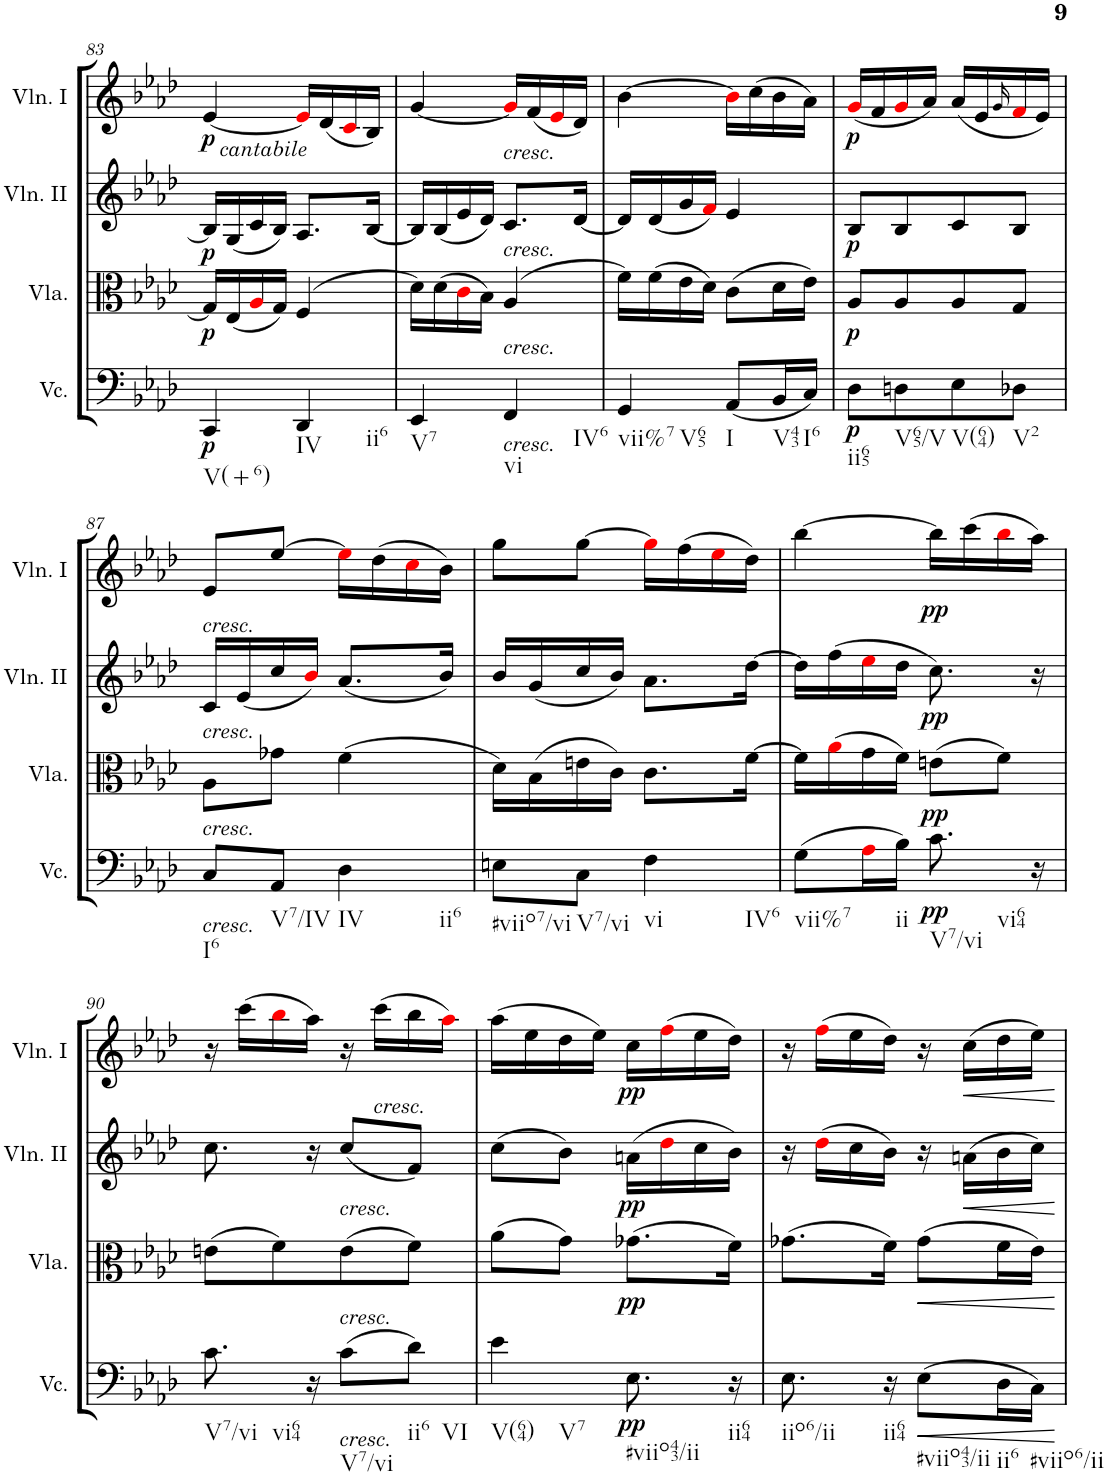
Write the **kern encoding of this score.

**kern	**dynam	**kern	**dynam	**kern	**dynam	**kern	**dynam
*part4	*part4	*part3	*part3	*part2	*part2	*part1	*part1
*staff4	*staff4	*staff3	*staff3	*staff2	*staff2	*staff1	*staff1
*I"Violoncello	*	*I"Viola	*	*I"Violino II	*	*I"Violino I	*
*I'Vc.	*	*I'Vla.	*	*I'Vln. II	*	*I'Vln. I	*
!!LO:PB:g=z
*clefF4	*	*clefC3	*	*clefG2	*	*clefG2	*
*k[b-e-a-d-]	*	*k[b-e-a-d-]	*	*k[b-e-a-d-]	*	*k[b-e-a-d-]	*
*M2/4	*	*M2/4	*	*M2/4	*	*M2/4	*
=83	=83	=83	=83	=83	=83	=83	=83
!	!	!	!	!	!	!LO:TX:b:i:t=cantabile	!
!LO:TX:b:t=V(+6)	!	!	!	!	!	!	!
!	!LO:DY:b	!	!LO:DY:b	!	!LO:DY:b	!	!LO:DY:b
4CC/	p	16G/LL]	p	16B-/LL]	p	[4e-/	p
.	.	(16E-/	.	(16G/	.	.	.
.	.	16A-i/	.	16c/	.	.	.
.	.	16G/JJ)	.	16B-/JJ)	.	.	.
!LO:TX:b:t=IV	!	!	!	!	!	!	!
!LO:TX:b:t=ii6	!	!	!	!	!	!	!
4DD-/	.	(4F/	.	8.A-/L	.	16e-i/LL]	.
.	.	.	.	.	.	(16d-/	.
.	.	.	.	.	.	16ci/	.
.	.	.	.	[16B-/Jk	.	16B-/JJ)	.
=84	=84	=84	=84	=84	=84	=84	=84
!LO:TX:b:t=V7	!	!	!	!	!	!	!
4EE-/	.	16d-\LL)	.	16B-/LL]	.	[4g/	.
.	.	(16d-\	.	(16B-/	.	.	.
.	.	16ci\	.	16e-/	.	.	.
.	.	16B-\JJ)	.	16d-/JJ)	.	.	.
!	!	!	!	!	!	!LO:TX:b:i:t=cresc.	!
!	!	!	!	!LO:TX:b:i:t=cresc.	!	!	!
!	!	!LO:TX:b:i:t=cresc.	!	!	!	!	!
!LO:TX:b:i:t=cresc.	!	!	!	!	!	!	!
!LO:TX:b:t=vi	!	!	!	!	!	!	!
!LO:TX:b:t=IV6	!	!	!	!	!	!	!
4FF/	.	(4A-/	.	8.c/L	.	16gi/LL]	.
.	.	.	.	.	.	(16f/	.
.	.	.	.	.	.	16e-i/	.
.	.	.	.	[16d-/Jk	.	16d-/JJ)	.
=85	=85	=85	=85	=85	=85	=85	=85
!LO:TX:b:t=vii%7	!	!	!	!	!	!	!
!LO:TX:b:t=V65	!	!	!	!	!	!	!
4GG/	.	16f\LL)	.	16d-/LL]	.	[4b-\	.
.	.	(16f\	.	(16d-/	.	.	.
.	.	16e-\	.	16g/	.	.	.
.	.	16d-\JJ)	.	16fi/JJ)	.	.	.
!LO:TX:b:t=I	!	!	!	!	!	!	!
(8AA-/L	.	(8c\L	.	4e-/	.	16b-i\LL]	.
.	.	.	.	.	.	(16cc\	.
!LO:TX:b:t=V43	!	!	!	!	!	!	!
16BB-/L	.	16d-\L	.	.	.	16b-\	.
!LO:TX:b:t=I6	!	!	!	!	!	!	!
16C/JJ)	.	16e-\JJ)	.	.	.	16a-\JJ)	.
=86	=86	=86	=86	=86	=86	=86	=86
!LO:TX:b:t=ii65	!	!	!	!	!	!	!
!	!LO:DY:b	!	!LO:DY:b	!	!LO:DY:b	!	!LO:DY:b
8D-\L	p	8A-/L	p	8B-/L	p	(16gi/LL	p
.	.	.	.	.	.	16f/	.
!LO:TX:b:t=V65/V	!	!	!	!	!	!	!
8Dn\	.	8A-/	.	8B-/	.	16gi/	.
.	.	.	.	.	.	16a-/JJ)	.
!LO:TX:b:t=V(64)	!	!	!	!	!	!	!
8E-\	.	8A-/	.	8c/	.	(16a-/LL	.
.	.	.	.	.	.	16e-/	.
.	.	.	.	.	.	16qg/	.
!LO:TX:b:t=V2	!	!	!	!	!	!	!
8D-X\J	.	8G/J	.	8B-/J	.	16fi/	.
.	.	.	.	.	.	16e-/JJ)	.
!!LO:LB:g=z
=87	=87	=87	=87	=87	=87	=87	=87
!	!	!	!	!	!	!LO:TX:b:i:t=cresc.	!
!	!	!	!	!LO:TX:b:i:t=cresc.	!	!	!
!	!	!LO:TX:b:i:t=cresc.	!	!	!	!	!
!LO:TX:b:i:t=cresc.	!	!	!	!	!	!	!
!LO:TX:b:t=I6	!	!	!	!	!	!	!
8C/L	.	8A-\L	.	16c/LL	.	8e-/L	.
.	.	.	.	(16e-/	.	.	.
!LO:TX:b:t=V7/IV	!	!	!	!	!	!	!
8AA-/J	.	8g-X\J	.	16cc/	.	[8ee-/J	.
.	.	.	.	16b-i/JJ)	.	.	.
!LO:TX:b:t=IV	!	!	!	!	!	!	!
!LO:TX:b:t=ii6	!	!	!	!	!	!	!
4D-\	.	(4f\	.	(8.a-/L	.	16ee-i\LL]	.
.	.	.	.	.	.	(16dd-\	.
.	.	.	.	.	.	16cci\	.
.	.	.	.	16b-/Jk)	.	16b-\JJ)	.
=88	=88	=88	=88	=88	=88	=88	=88
!LO:TX:b:t=#viio7/vi	!	!	!	!	!	!	!
8En\L	.	16d-\LL)	.	16b-/LL	.	8gg\L	.
.	.	(16B-\	.	(16g/	.	.	.
!LO:TX:b:t=V7/vi	!	!	!	!	!	!	!
8C\J	.	16en\	.	16cc/	.	[8gg\J	.
.	.	16c\JJ)	.	16b-/JJ)	.	.	.
!LO:TX:b:t=vi	!	!	!	!	!	!	!
!LO:TX:b:t=IV6	!	!	!	!	!	!	!
4F\	.	8.c\L	.	8.a-\L	.	16ggi\LL]	.
.	.	.	.	.	.	(16ff\	.
.	.	.	.	.	.	16ee-i\	.
.	.	[16f\Jk	.	[16dd-\Jk	.	16dd-\JJ)	.
=89	=89	=89	=89	=89	=89	=89	=89
!LO:TX:b:t=vii%7	!	!	!	!	!	!	!
(8G\L	.	16f\LL]	.	16dd-\LL]	.	[4bb-\	.
.	.	(16a-i\	.	(16ff\	.	.	.
16A-i\L	.	16g\	.	16ee-i\	.	.	.
!LO:TX:b:t=ii	!	!	!	!	!	!	!
16B-\JJ)	.	16f\JJ)	.	16dd-\JJ	.	.	.
!LO:TX:b:t=V7/vi	!	!	!	!	!	!	!
!LO:TX:b:t=vi64	!	!	!	!	!	!	!
!	!LO:DY:b	!	!LO:DY:b	!	!LO:DY:b	!	!LO:DY:b
8.c\	pp	(8en\L	pp	8.cc\)	pp	16bb-\LL]	pp
.	.	.	.	.	.	(16ccc\	.
.	.	8f\J)	.	.	.	16bb-i\	.
16r	.	.	.	16r	.	16aa-\JJ)	.
!!LO:LB:g=z
=90	=90	=90	=90	=90	=90	=90	=90
!LO:TX:b:t=V7/vi	!	!	!	!	!	!	!
!LO:TX:b:t=vi64	!	!	!	!	!	!	!
8.c\	.	(8en\L	.	8.cc\	.	16r	.
.	.	.	.	.	.	(16ccc\LL	.
.	.	8f\)	.	.	.	16bb-i\	.
16r	.	.	.	16r	.	16aa-\JJ)	.
!	!	!	!	!LO:TX:b:i:t=cresc.	!	!	!
!	!	!LO:TX:b:i:t=cresc.	!	!	!	!	!
!LO:TX:b:i:t=cresc.	!	!	!	!	!	!	!
!LO:TX:b:t=V7/vi	!	!	!	!	!	!	!
(8c\L	.	(8e\	.	(8cc/L	.	16r	.
!	!	!	!	!	!	!LO:TX:b:i:t=cresc.	!
.	.	.	.	.	.	(16ccc\LL	.
!LO:TX:b:t=ii6	!	!	!	!	!	!	!
!LO:TX:b:t=VI	!	!	!	!	!	!	!
8d-\J)	.	8f\J)	.	8f/J)	.	16bb-\	.
.	.	.	.	.	.	16aa-i\JJ)	.
=91	=91	=91	=91	=91	=91	=91	=91
!LO:TX:b:t=V(64)	!	!	!	!	!	!	!
!LO:TX:b:t=V7	!	!	!	!	!	!	!
4e-\	.	(8a-\L	.	(8cc\L	.	(16aa-\LL	.
.	.	.	.	.	.	16ee-\	.
.	.	8g\J)	.	8b-\J)	.	16dd-\	.
.	.	.	.	.	.	16ee-\JJ)	.
!LO:TX:b:t=#viio43/ii	!	!	!	!	!	!	!
!	!LO:DY:b	!	!LO:DY:b	!	!LO:DY:b	!	!LO:DY:b
8.E-\	pp	(8.g-X\L	pp	(16an\LL	pp	16cc\LL	pp
.	.	.	.	16dd-i\	.	(16ffi\	.
.	.	.	.	16cc\	.	16ee-\	.
!LO:TX:b:t=ii64	!	!	!	!	!	!	!
16r	.	16f\Jk)	.	16b-\JJ)	.	16dd-\JJ)	.
=92	=92	=92	=92	=92	=92	=92	=92
!LO:TX:b:t=iio6/ii	!	!	!	!	!	!	!
8.E-\	.	(8.g-X\L	.	16r	.	16r	.
.	.	.	.	(16dd-i\LL	.	(16ffi\LL	.
.	.	.	.	16cc\	.	16ee-\	.
!LO:TX:b:t=ii64	!	!	!	!	!	!	!
16r	.	16f\Jk)	.	16b-\JJ)	.	16dd-\JJ)	.
!LO:TX:b:t=#viio43/ii	!	!	!	!	!	!	!
!	!	!	!LO:HP:b	!	!	!	!
(8E-\L	.	(8g-\L	<	16r	.	16r	.
!	!	!	!	!	!LO:HP:b	!	!LO:HP:b
.	.	.	.	(16an\LL	<	(16cc\LL	<
!LO:TX:b:t=ii6	!	!	!	!	!	!	!
16D-\L	.	16f\L	.	16b-\	.	16dd-\	.
!LO:TX:b:t=#viio6/ii	!	!	!	!	!	!	!
16C\JJ)	.	16e-\JJ)	.	16cc\JJ)	.	16ee-\JJ)	.
.	.	.	[	.	[	.	[
=	=	=	=	=	=	=	=
*-	*-	*-	*-	*-	*-	*-	*-
